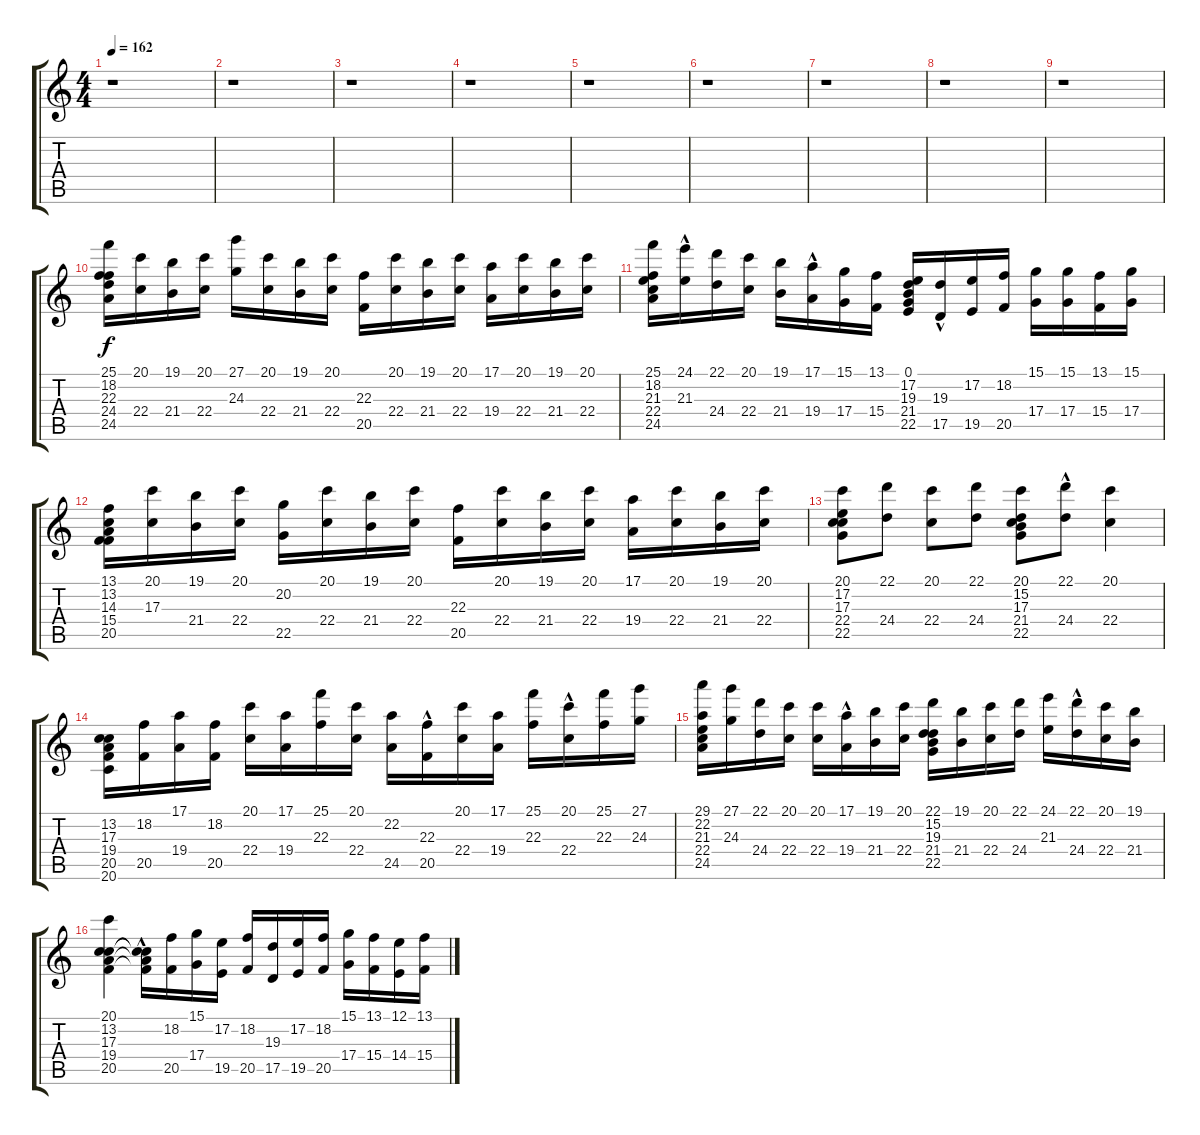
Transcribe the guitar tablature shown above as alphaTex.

\track "" {instrument cello}
\staff {score tabs}
\tuning (E4 B3 G3 D3 A2 E2) {hide}
\ts (4 4)
\tempo 162
\clef g2
\ks c
r.1{dy f} |
r.1 |
r.1 |
r.1 |
r.1 |
r.1 |
r.1 |
r.1 |
r.1 |
(25.1 18.2 22.3 24.4 24.5).16 (20.1 22.4).16 (19.1 21.4).16 (20.1 22.4).16 (27.1 24.3).16 (20.1 22.4).16 (19.1 21.4).16 (20.1 22.4).16 (22.3 20.5).16 (20.1 22.4).16 (19.1 21.4).16 (20.1 22.4).16 (17.1 19.4).16 (20.1 22.4).16 (19.1 21.4).16 (20.1 22.4).16 |
(25.1 18.2 21.3 22.4 24.5).16 (24.1 21.3{hac}).16 (22.1 24.4).16 (20.1 22.4).16 (19.1 21.4).16 (17.1 19.4{hac}).16 (15.1 17.4).16 (13.1 15.4).16 (0.1 17.2 19.3 21.4 22.5).16 (19.3{hac} 17.5).16 (17.2 19.5).16 (18.2 20.5).16 (15.1 17.4).16 (15.1 17.4).16 (13.1 15.4).16 (15.1 17.4).16 |
(13.1 13.2 14.3 15.4 20.5).16 (20.1 17.3).16 (19.1 21.4).16 (20.1 22.4).16 (20.2 22.5).16 (20.1 22.4).16 (19.1 21.4).16 (20.1 22.4).16 (22.3 20.5).16 (20.1 22.4).16 (19.1 21.4).16 (20.1 22.4).16 (17.1 19.4).16 (20.1 22.4).16 (19.1 21.4).16 (20.1 22.4).16 |
(20.1 17.2 17.3 22.4 22.5).8 (22.1 24.4).8 (20.1 22.4).8 (22.1 24.4).8 (20.1 15.2 17.3 21.4 22.5).8 (22.1 24.4{hac}).8 (20.1 22.4).4 |
(13.2 17.3 19.4 20.5 20.6).16 (18.2 20.5).16 (17.1 19.4).16 (18.2 20.5).16 (20.1 22.4).16 (17.1 19.4).16 (25.1 22.3).16 (20.1 22.4).16 (22.2 24.5).16 (22.3 20.5{hac}).16 (20.1 22.4).16 (17.1 19.4).16 (25.1 22.3).16 (20.1 22.4{hac}).16 (25.1 22.3).16 (27.1 24.3).16 |
(29.1 22.2 21.3 22.4 24.5).16 (27.1 24.3).16 (22.1 24.4).16 (20.1 22.4).16 (20.1 22.4).16 (17.1 19.4{hac}).16 (19.1 21.4).16 (20.1 22.4).16 (22.1 15.2 19.3 21.4 22.5).16 (19.1 21.4).16 (20.1 22.4).16 (22.1 24.4).16 (24.1 21.3).16 (22.1 24.4{hac}).16 (20.1 22.4).16 (19.1 21.4).16 |
(20.1 13.2 17.3 19.4 20.5).4 (13.2{hac t} 17.3{hac t} 19.4{hac t} 20.5{t}).16 (18.2 20.5).16 (15.1 17.4).16 (17.2 19.5).16 (18.2 20.5).16 (19.3 17.5).16 (17.2 19.5).16 (18.2 20.5).16 (15.1 17.4).16 (13.1 15.4).16 (12.1 14.4).16 (13.1 15.4).16
